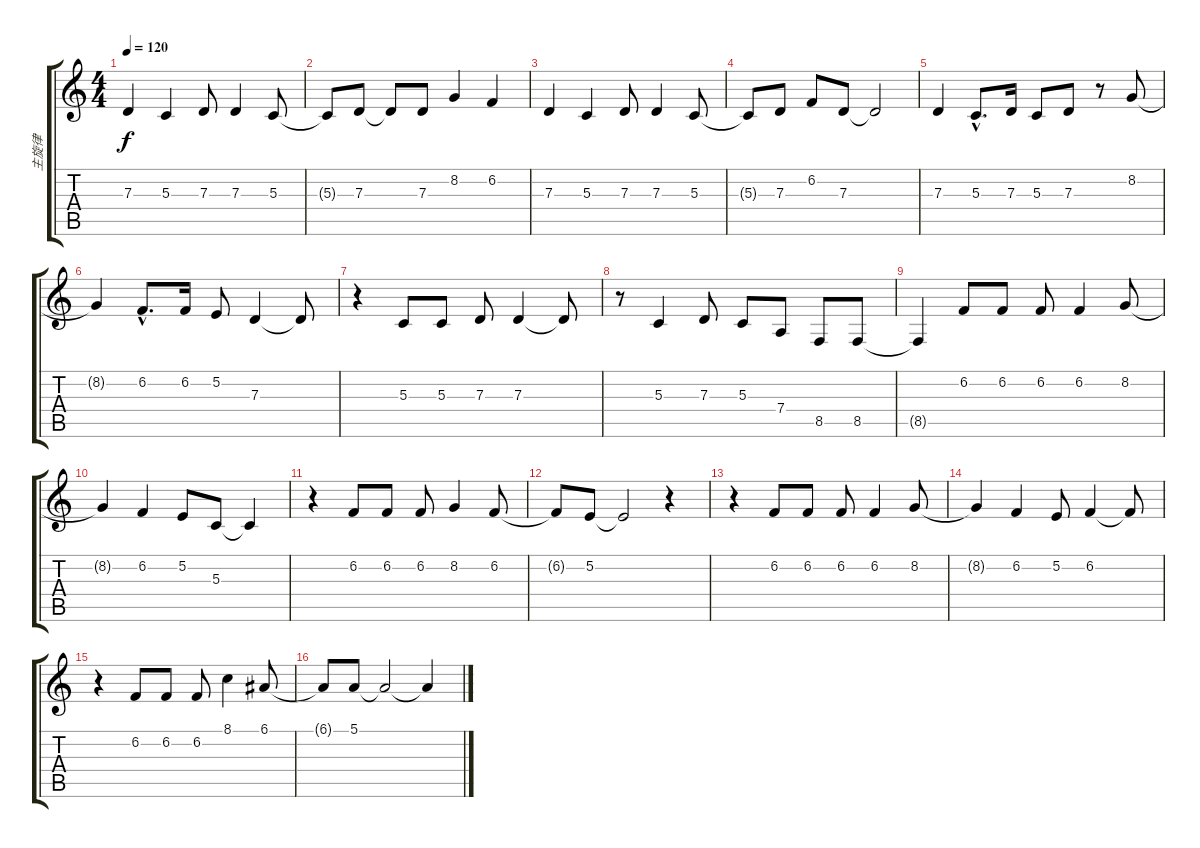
\track ("主旋律" "主旋律") {instrument flute}
\staff {score tabs}
\tuning (E4 B3 G3 D3 A2 E2) {hide}
\ts (4 4)
\tempo 120
\clef g2
\ks c
7.3.4{dy f} 5.3.4 7.3.8 7.3.4 5.3.8 |
5.3{t}.8 7.3.8 7.3{t}.8 7.3.8 8.2.4 6.2.4 |
7.3.4 5.3.4 7.3.8 7.3.4 5.3.8 |
5.3{t}.8 7.3.8 6.2.8 7.3.8 7.3{t}.2 |
7.3.4 5.3{hac}.8{d} 7.3.16 5.3.8 7.3.8 r.8 8.2.8 |
8.2{t}.4 6.2{hac}.8{d} 6.2.16 5.2.8 7.3.4 7.3{t}.8 |
r.4 5.3.8 5.3.8 7.3.8 7.3.4 7.3{t}.8 |
r.8 5.3.4 7.3.8 5.3.8 7.4.8 8.5.8 8.5.8 |
8.5{t}.4 6.2.8 6.2.8 6.2.8 6.2.4 8.2.8 |
8.2{t}.4 6.2.4 5.2.8 5.3.8 5.3{t}.4 |
r.4 6.2.8 6.2.8 6.2.8 8.2.4 6.2.8 |
6.2{t}.8 5.2.8 5.2{t}.2 r.4 |
r.4 6.2.8 6.2.8 6.2.8 6.2.4 8.2.8 |
8.2{t}.4 6.2.4 5.2.8 6.2.4 6.2{t}.8 |
r.4 6.2.8 6.2.8 6.2.8 8.1.4 6.1.8 |
6.1{t}.8 5.1.8 5.1{t}.2 5.1{t}.4
